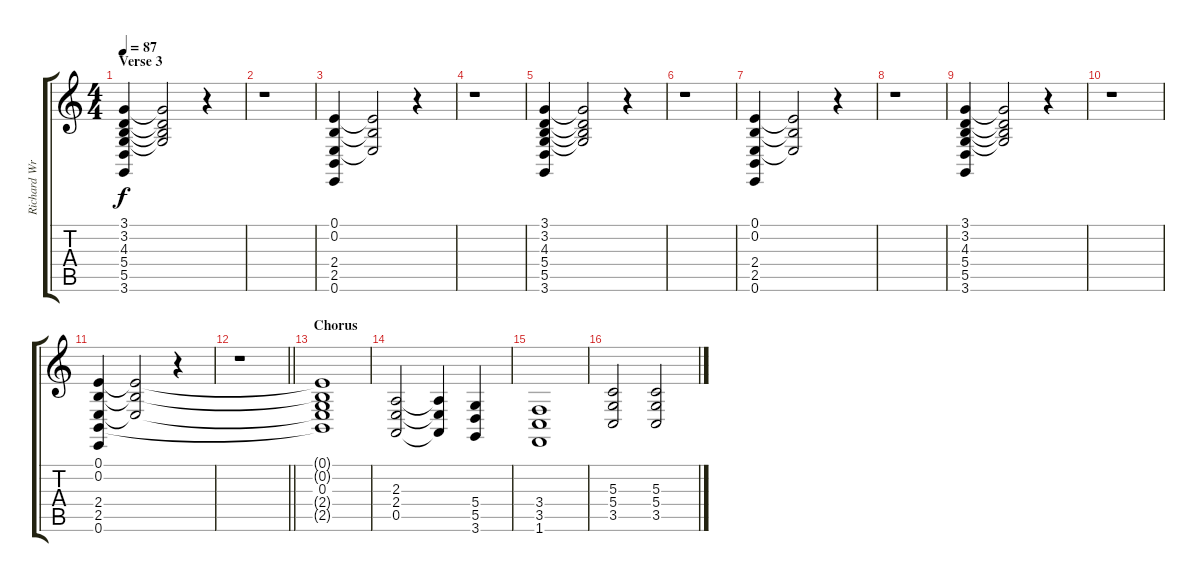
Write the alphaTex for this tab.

\track ("Richard Wright (String Ensemble)" "Richard Wr") {instrument stringensemble1}
\staff {score tabs}
\tuning (E4 B3 G3 D3 A2 E2) {hide}
\ts (4 4)
\section ("" "Verse 3")
\tempo 87
\clef g2
\ks c
(3.1 3.2 4.3 5.4 5.5 3.6).4{dy f} (3.1{t} 3.2{t} 4.3{t} 5.4{t}).2 r.4 |
r.1 |
(0.1 0.2 2.4 2.5 0.6).4 (0.1{t} 0.2{t} 2.4{t}).2 r.4 |
r.1 |
(3.1 3.2 4.3 5.4 5.5 3.6).4 (3.1{t} 3.2{t} 4.3{t} 5.4{t}).2 r.4 |
r.1 |
(0.1 0.2 2.4 2.5 0.6).4 (0.1{t} 0.2{t} 2.4{t}).2 r.4 |
r.1 |
(3.1 3.2 4.3 5.4 5.5 3.6).4 (3.1{t} 3.2{t} 4.3{t} 5.4{t}).2 r.4 |
r.1 |
(0.1 0.2 2.4 2.5 0.6).4 (0.1{t} 0.2{t} 2.4{t}).2 r.4 |
\barLineRight lightlight
r.1 |
\section ("" "Chorus")
(0.1{t} 0.2{t} 0.3 2.4{t} 2.5{t}).1 |
(2.3 2.4 0.5).2 (2.3{t} 2.4{t} 0.5{t}).4 (5.4 5.5 3.6).4 |
(3.4 3.5 1.6).1 |
(5.3 5.4 3.5).2 (5.3 5.4 3.5).2
